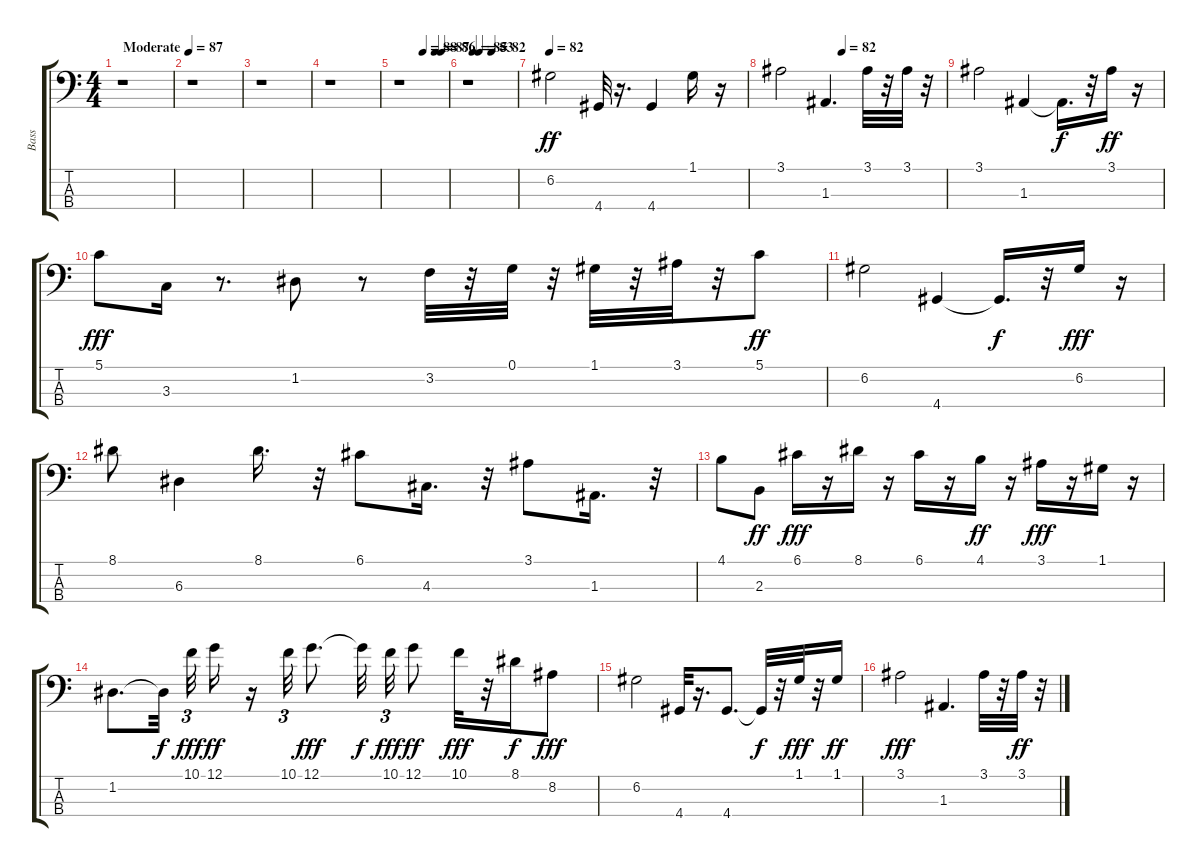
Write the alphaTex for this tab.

\track ("Bass" "Bass") {instrument electricbassfinger}
\staff {score tabs}
\tuning (G2 D2 A1 E1) {hide}
\ts (4 4)
\tempo (87 "Moderate")
\clef f4
\ks c
r.1{dy ff instrument electricbassfinger} |
r.1 |
r.1 |
r.1 |
\tempo (88 0.5)
\tempo (87 0.75)
\tempo (86 0.875)
r.1 |
\tempo (85 0.125)
\tempo (83 0.25)
\tempo (82 0.5)
r.1 |
\tempo 82
6.2.2 4.4.32 r.16{d} 4.4.4 1.1.16 r.16 |
\tempo (82 0.375)
3.1.2 1.3.4{d} 3.1.32 r.32 3.1.32 r.32 |
3.1.2 1.3.4 1.3{t}.16{d dy f} r.32 3.1.16{dy ff} r.16 |
5.1.8{dy fff} 3.3.16 r.8{d} 1.2.8 r.8 3.2.32 r.32 0.1.32 r.32 1.1.32 r.32 3.1.32 r.32 5.1.8{dy ff} |
6.2.2 4.4.4 4.4{t}.16{d dy f} r.32 6.2.16{dy fff} r.16 |
8.1.8 6.3.4 8.1.16{d} r.32 6.1.8 4.3.16{d} r.32 3.1.8 1.3.16{d} r.32 |
4.1.8 2.3.8{dy ff} 6.1.16{dy fff} r.16 8.1.16 r.16 6.1.16 r.16 4.1.16{dy ff} r.16 3.1.16{dy fff} r.16 1.1.16 r.16 |
1.2.8{d} 1.2{t}.32{dy f} 10.1.32{tu (3 2) dy fff} 12.1.16{dy ff} r.16 10.1.32{tu (3 2)} 12.1.8{d dy fff} 12.1{t}.32{dy f} 10.1.32{tu (3 2) dy fff} 12.1.8{dy ff} 10.1.32{dy fff} r.32 8.1.16{dy f} 8.2.8{dy fff} |
6.2.2 4.4.32 r.16{d} 4.4.8{d} 4.4{t}.32{dy f} r.32 1.1.32{dy fff} r.32 1.1.16{dy ff} |
3.1.2{dy fff} 1.3.4{d} 3.1.32 r.32 3.1.32{dy ff} r.32
